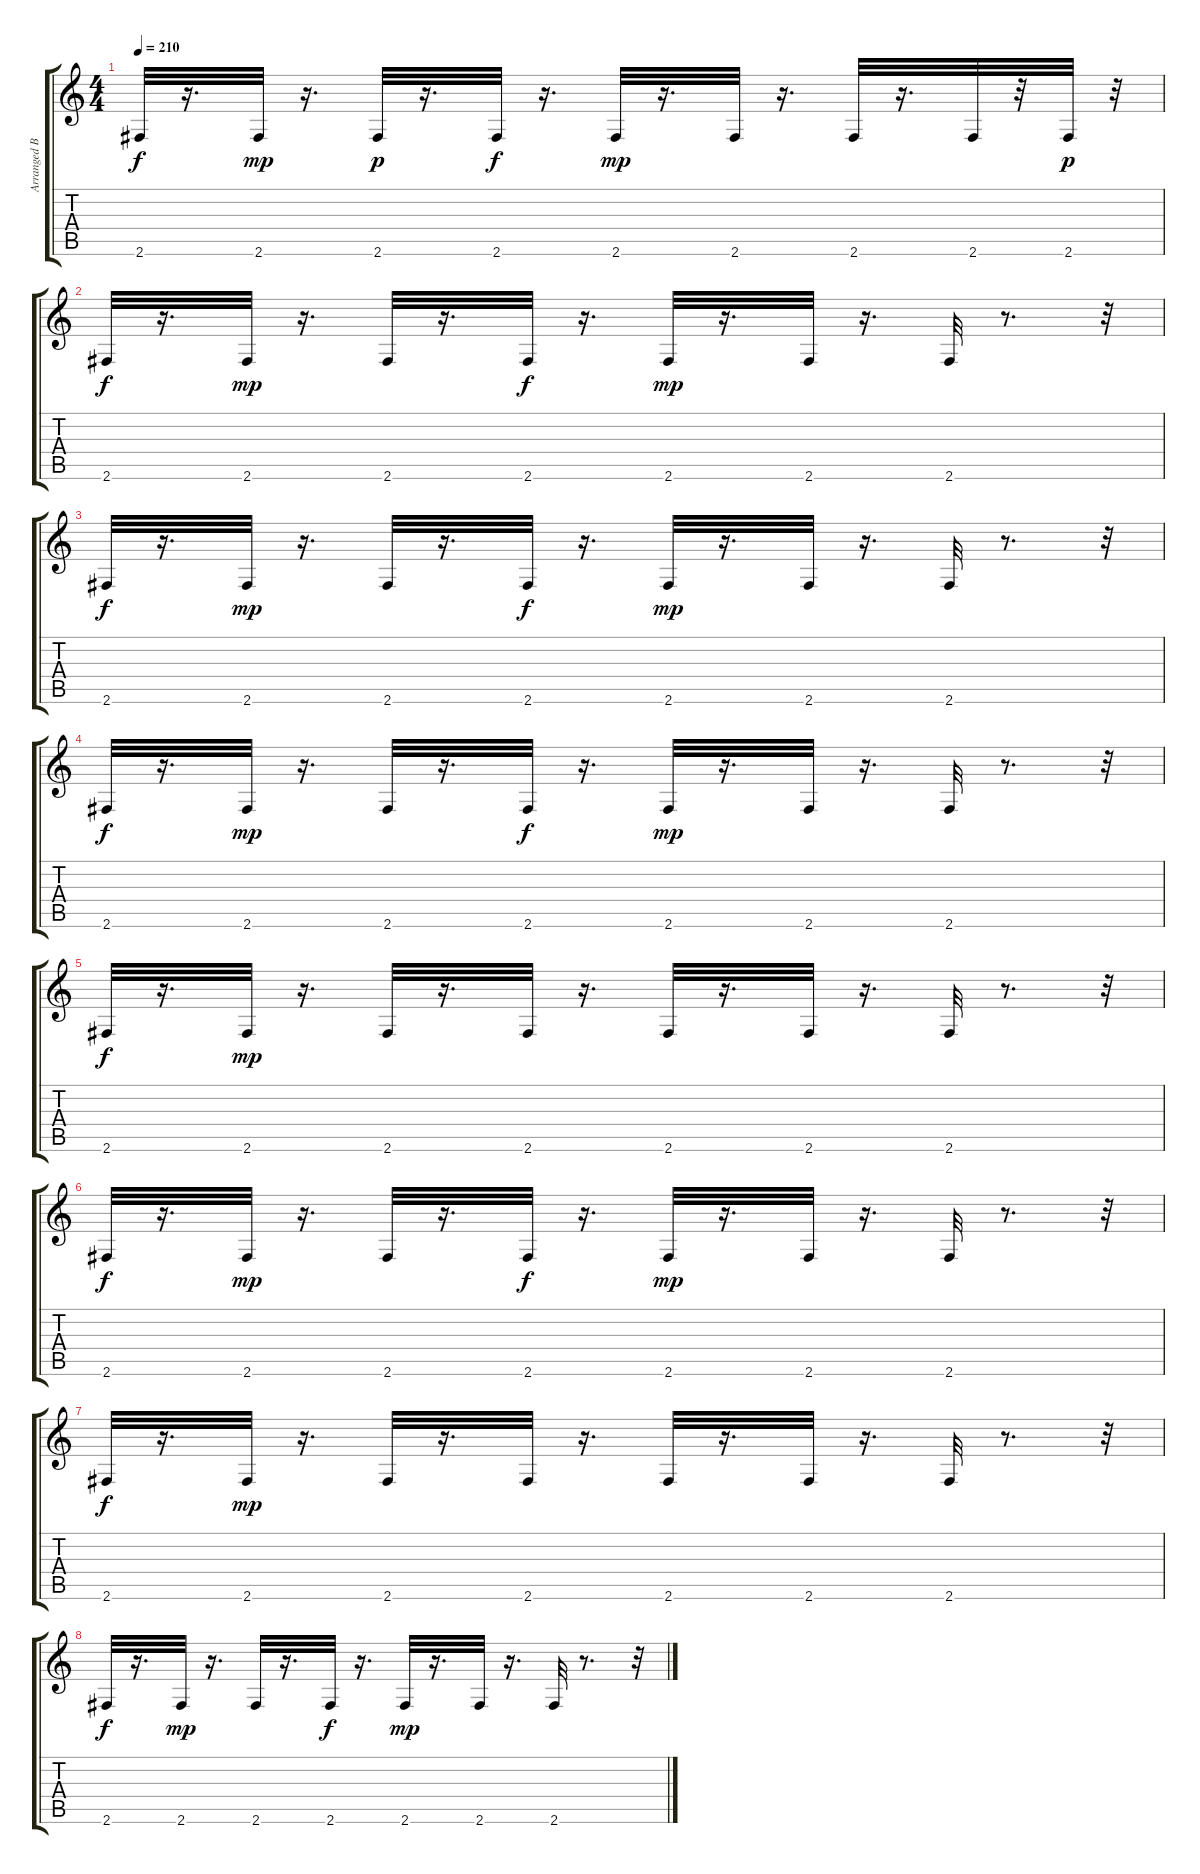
\track ("Arranged By" "Arranged B") {instrument acousticguitarnylon}
\staff {score tabs}
\tuning (E4 B3 G3 D3 A2 E2) {hide}
\ts (4 4)
\tempo 210
\clef g2
\ks c
2.6.32{dy f} r.16{d} 2.6.32{dy mp} r.16{d} 2.6.32{dy p} r.16{d} 2.6.32{dy f} r.16{d} 2.6.32{dy mp} r.16{d} 2.6.32 r.16{d} 2.6.32 r.16{d} 2.6.32 r.32 2.6.32{dy p} r.32 |
2.6.32{dy f} r.16{d} 2.6.32{dy mp} r.16{d} 2.6.32 r.16{d} 2.6.32{dy f} r.16{d} 2.6.32{dy mp} r.16{d} 2.6.32 r.16{d} 2.6.32 r.8{d} r.32 |
2.6.32{dy f} r.16{d} 2.6.32{dy mp} r.16{d} 2.6.32 r.16{d} 2.6.32{dy f} r.16{d} 2.6.32{dy mp} r.16{d} 2.6.32 r.16{d} 2.6.32 r.8{d} r.32 |
2.6.32{dy f} r.16{d} 2.6.32{dy mp} r.16{d} 2.6.32 r.16{d} 2.6.32{dy f} r.16{d} 2.6.32{dy mp} r.16{d} 2.6.32 r.16{d} 2.6.32 r.8{d} r.32 |
2.6.32{dy f} r.16{d} 2.6.32{dy mp} r.16{d} 2.6.32 r.16{d} 2.6.32 r.16{d} 2.6.32 r.16{d} 2.6.32 r.16{d} 2.6.32 r.8{d} r.32 |
2.6.32{dy f} r.16{d} 2.6.32{dy mp} r.16{d} 2.6.32 r.16{d} 2.6.32{dy f} r.16{d} 2.6.32{dy mp} r.16{d} 2.6.32 r.16{d} 2.6.32 r.8{d} r.32 |
2.6.32{dy f} r.16{d} 2.6.32{dy mp} r.16{d} 2.6.32 r.16{d} 2.6.32 r.16{d} 2.6.32 r.16{d} 2.6.32 r.16{d} 2.6.32 r.8{d} r.32 |
2.6.32{dy f} r.16{d} 2.6.32{dy mp} r.16{d} 2.6.32 r.16{d} 2.6.32{dy f} r.16{d} 2.6.32{dy mp} r.16{d} 2.6.32 r.16{d} 2.6.32 r.8{d} r.32
